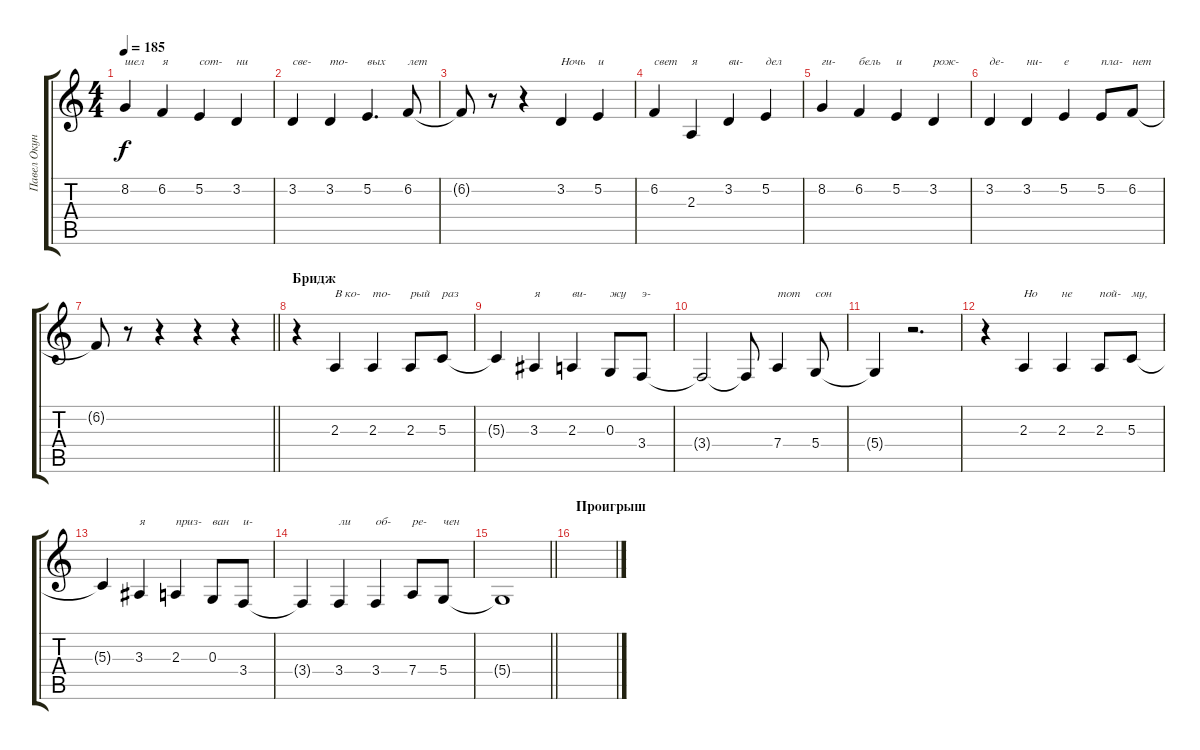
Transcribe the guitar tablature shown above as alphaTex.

\track ("Павел Окунев" "Павел Окун") {instrument bassoon}
\staff {score tabs}
\tuning (E4 B3 G3 D3 A2 E2) {hide}
\ts (4 4)
\tempo 185
\clef g2
\ks c
8.2.4{txt "шел" dy f} 6.2.4{txt "я"} 5.2.4{txt "сот-"} 3.2.4{txt "ни"} |
3.2.4{txt "све-"} 3.2.4{txt "то-"} 5.2.4{d txt "вых"} 6.2.8{txt "лет"} |
6.2{t}.8 r.8 r.4 3.2.4{txt "Ночь"} 5.2.4{txt "и"} |
6.2.4{txt "свет"} 2.3.4{txt "я"} 3.2.4{txt "ви-"} 5.2.4{txt "дел"} |
8.2.4{txt "ги-"} 6.2.4{txt "бель"} 5.2.4{txt "и"} 3.2.4{txt "рож-"} |
3.2.4{txt "де-"} 3.2.4{txt "ни-"} 5.2.4{txt "е"} 5.2.8{txt "пла-"} 6.2.8{txt "нет"} |
\barLineRight lightlight
6.2{t}.8 r.8 r.4 r.4 r.4 |
\section ("" "Бридж")
r.4 2.3.4{txt "В ко-"} 2.3.4{txt "то-"} 2.3.8{txt "рый"} 5.3.8{txt "раз"} |
5.3{t}.4 3.3.4{txt "я"} 2.3.4{txt "ви-"} 0.3.8{txt "жу"} 3.4.8{txt "э-"} |
3.4{t}.2 3.4{t}.8 7.4.4{txt "тот"} 5.4.8{txt "сон"} |
5.4{t}.4 r.2{d} |
r.4 2.3.4{txt "Но"} 2.3.4{txt "не"} 2.3.8{txt "пой-"} 5.3.8{txt "му,"} |
5.3{t}.4 3.3.4{txt "я"} 2.3.4{txt "приз-"} 0.3.8{txt "ван"} 3.4.8{txt "и-"} |
3.4{t}.4 3.4.4{txt "ли"} 3.4.4{txt "об-"} 7.4.8{txt "ре-"} 5.4.8{txt "чен"} |
\barLineRight lightlight
5.4{t}.1 |
\section ("" "Проигрыш")
